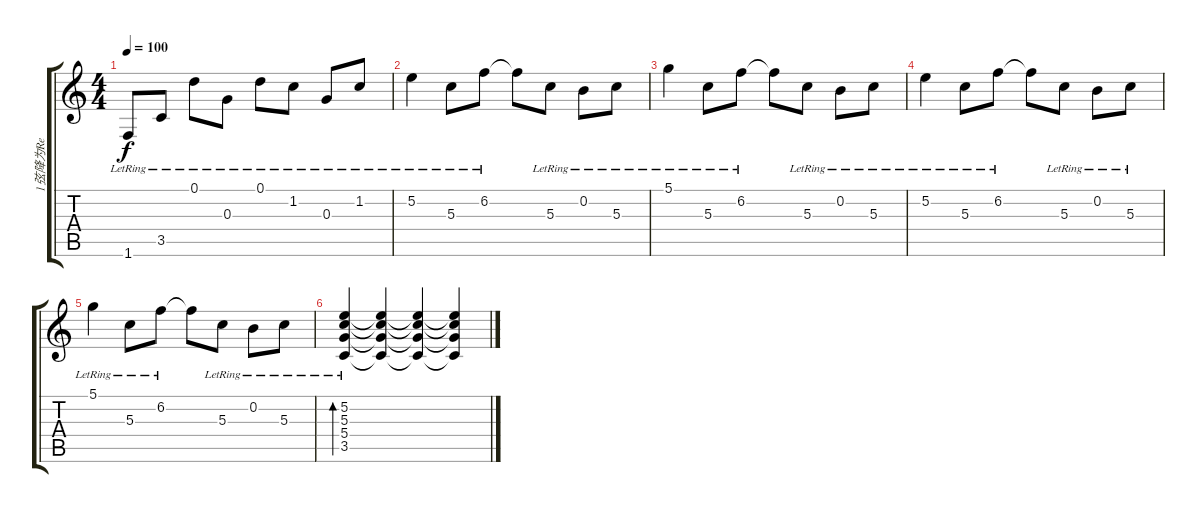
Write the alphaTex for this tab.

\track ("1弦降为Re" "1弦降为Re") {instrument acousticguitarsteel}
\staff {score tabs}
\tuning (D4 B3 G3 D3 A2 E2) {hide}
\ts (4 4)
\tempo 100
\clef g2
\ks c
1.6{lr}.8{dy f} 3.5{lr}.8 0.1{lr}.8 0.3{lr}.8 0.1{lr}.8 1.2{lr}.8 0.3{lr}.8 1.2{lr}.8 |
5.2{lr}.4 5.3{lr}.8 6.2{lr}.8 6.2{t}.8 5.3{lr}.8 0.2{lr}.8 5.3{lr}.8 |
5.1{lr}.4 5.3{lr}.8 6.2{lr}.8 6.2{t}.8 5.3{lr}.8 0.2{lr}.8 5.3{lr}.8 |
5.2{lr}.4 5.3{lr}.8 6.2{lr}.8 6.2{t}.8 5.3{lr}.8 0.2{lr}.8 5.3{lr}.8 |
5.1{lr}.4 5.3{lr}.8 6.2{lr}.8 6.2{t}.8 5.3{lr}.8 0.2{lr}.8 5.3{lr}.8 |
(5.2{lr} 5.3{lr} 5.4{lr} 3.5{lr}).4{bd 480} (5.2{t} 5.3{t} 5.4{t} 3.5{t}).4 (5.2{t} 5.3{t} 5.4{t} 3.5{t}).4 (5.2{t} 5.3{t} 5.4{t} 3.5{t}).4
